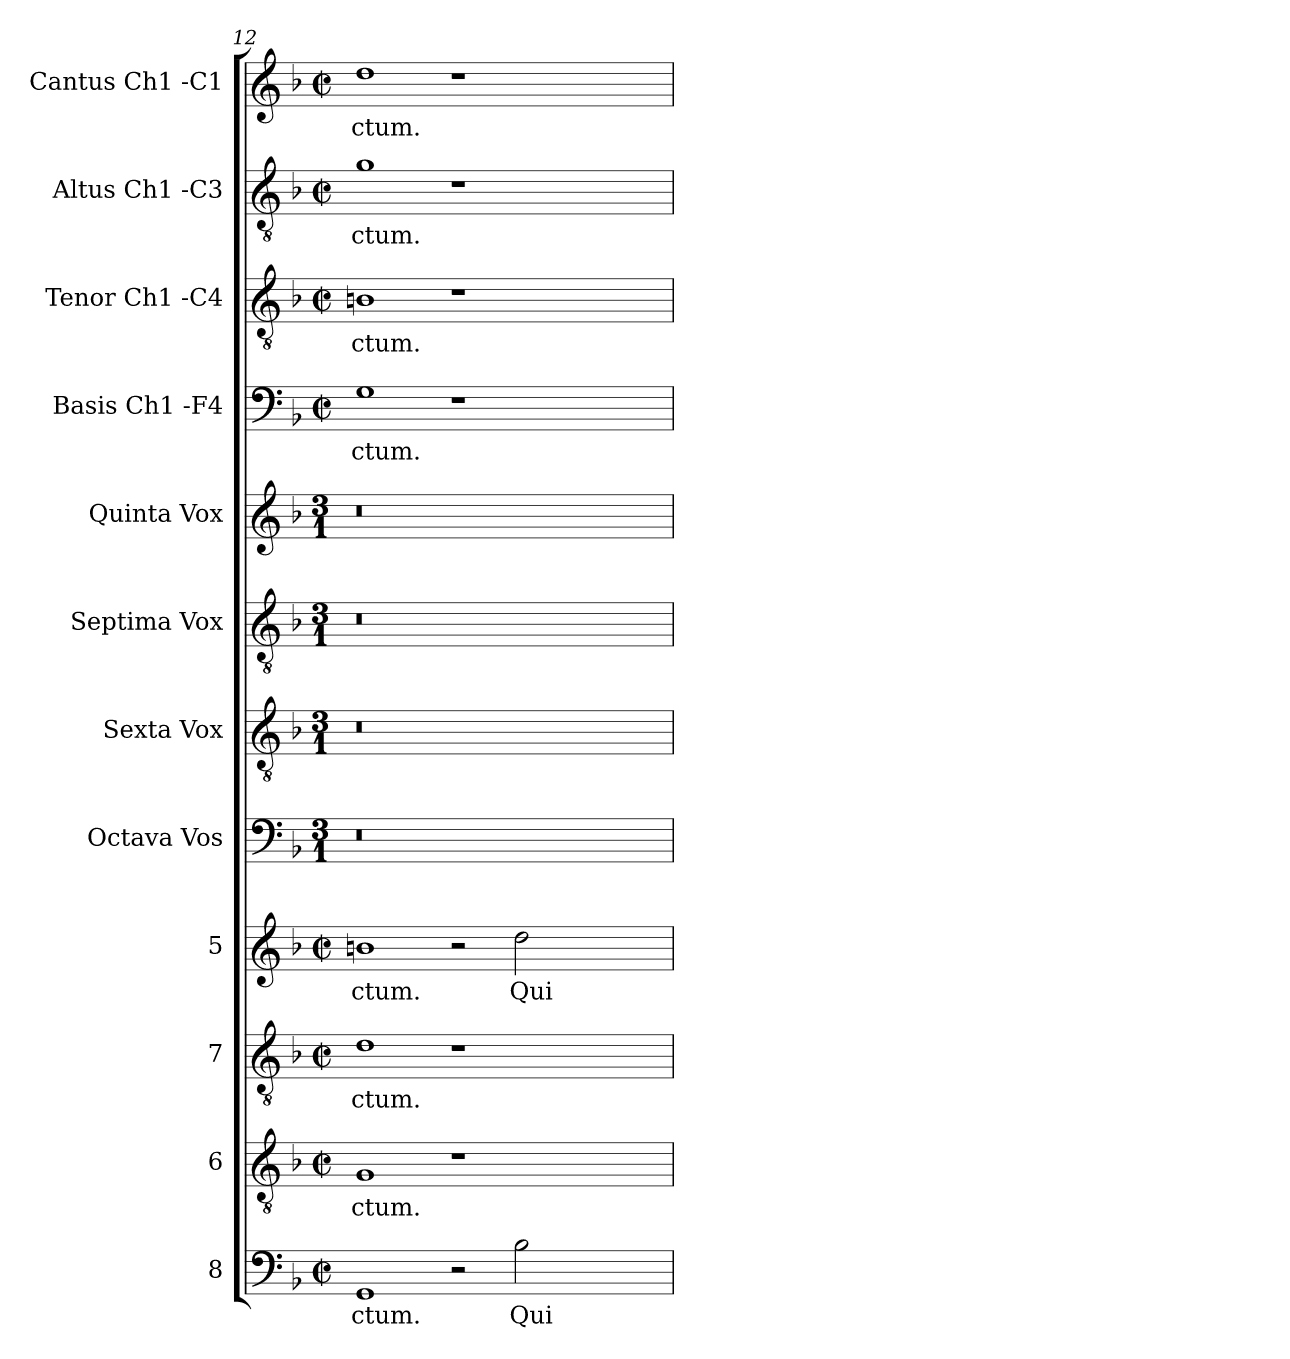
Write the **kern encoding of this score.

**kern	**text	**kern	**text	**kern	**text	**kern	**text	**kern	**kern	**kern	**kern	**kern	**text	**kern	**text	**kern	**text	**kern	**text
*part12	*part12	*part11	*part11	*part10	*part10	*part9	*part9	*part8	*part7	*part6	*part5	*part4	*part4	*part3	*part3	*part2	*part2	*part1	*part1
*staff12	*staff12	*staff11	*staff11	*staff10	*staff10	*staff9	*staff9	*staff8	*staff7	*staff6	*staff5	*staff4	*staff4	*staff3	*staff3	*staff2	*staff2	*staff1	*staff1
*I"8	*	*I"6	*	*I"7	*	*I"5	*	*I"Octava  Vos	*I"Sexta  Vox	*I"Septima  Vox	*I"Quinta  Vox	*I"Basis  Ch1 -F4	*	*I"Tenor  Ch1 -C4	*	*I"Altus  Ch1 -C3	*	*I"Cantus  Ch1 -C1	*
*	*	*	*	*	*	*	*	*	*	*	*	*I'B	*	*I'T	*	*I'A	*	*I'C	*
*clefF4	*	*clefGv2	*	*clefGv2	*	*clefG2	*	*clefF4	*clefGv2	*clefGv2	*clefG2	*clefF4	*	*clefGv2	*	*clefGv2	*	*clefG2	*
*k[b-]	*	*k[b-]	*	*k[b-]	*	*k[b-]	*	*k[b-]	*k[b-]	*k[b-]	*k[b-]	*k[b-]	*	*k[b-]	*	*k[b-]	*	*k[b-]	*
*F:	*	*F:	*	*F:	*	*F:	*	*F:	*F:	*F:	*F:	*F:	*	*F:	*	*F:	*	*F:	*
*M2/2	*	*M2/2	*	*M2/2	*	*M2/2	*	*M3/1	*M3/1	*M3/1	*M3/1	*M2/2	*	*M2/2	*	*M2/2	*	*M2/2	*
*met(c|)	*	*met(c|)	*	*met(c|)	*	*met(c|)	*	*	*	*	*	*met(c|)	*	*met(c|)	*	*met(c|)	*	*met(c|)	*
=12	=12	=12	=12	=12	=12	=12	=12	=12	=12	=12	=12	=12	=12	=12	=12	=12	=12	=12	=12
!	!LO:LY:b:cj	!	!LO:LY:b:cj	!	!LO:LY:b:cj	!	!LO:LY:b:cj	!	!	!	!	!	!LO:LY:b:cj	!	!LO:LY:b:cj	!	!LO:LY:b:cj	!	!LO:LY:b:cj
1GG	-ctum.	1G	-ctum.	1d	-ctum.	1bn	-ctum.	0.r	0.r	0.r	0.r	1G	-ctum.	1Bn	-ctum.	1g	-ctum.	1dd	-ctum.
2r	.	1r	.	1r	.	2r	.	.	.	.	.	1r	.	1r	.	1r	.	1r	.
!	!LO:LY:b:cj	!	!	!	!	!	!LO:LY:b:cj	!	!	!	!	!	!	!	!	!	!	!	!
2B-\	Qui-	.	.	.	.	2dd\	Qui-	.	.	.	.	.	.	.	.	.	.	.	.
1ryy	.	1ryy	.	1ryy	.	1ryy	.	.	.	.	.	1ryy	.	1ryy	.	1ryy	.	1ryy	.
=	=	=	=	=	=	=	=	=	=	=	=	=	=	=	=	=	=	=	=
*-	*-	*-	*-	*-	*-	*-	*-	*-	*-	*-	*-	*-	*-	*-	*-	*-	*-	*-	*-
